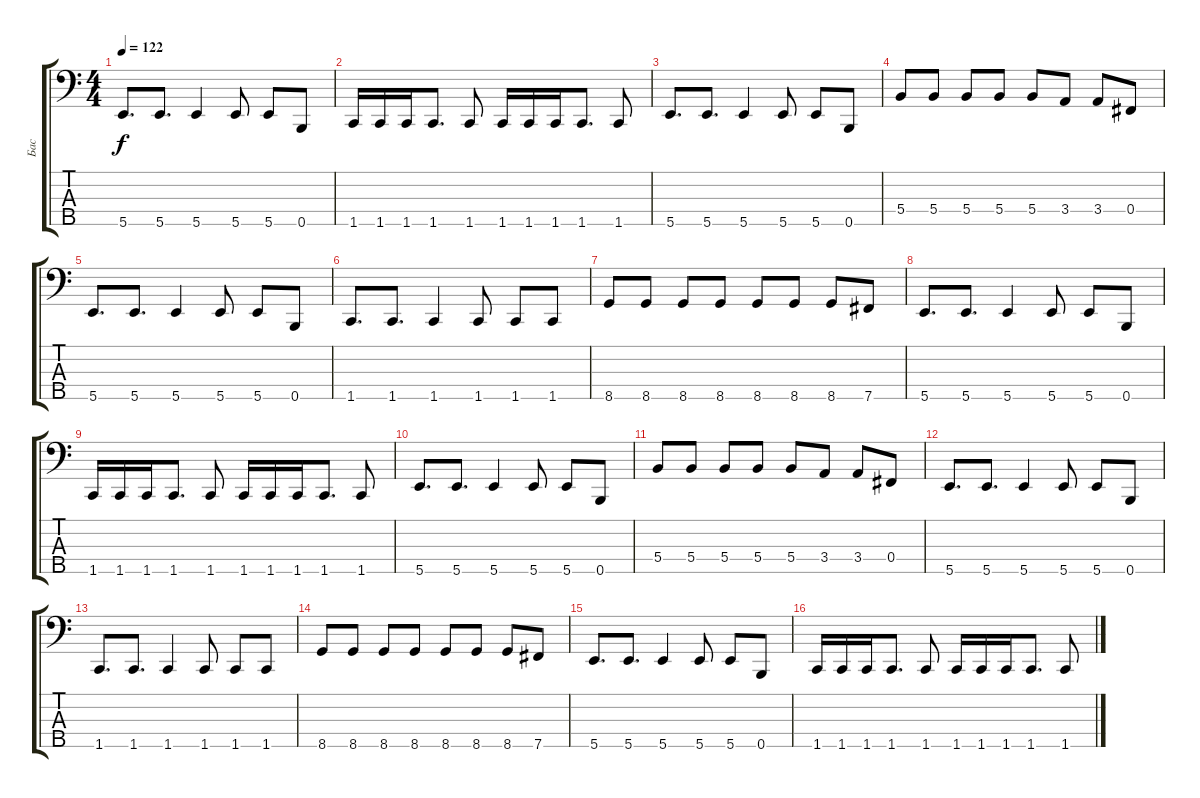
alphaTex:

\track ("Бас" "Бас") {instrument electricbassfinger}
\staff {score tabs}
\tuning (A2 E2 B1 Gb1 B0) {hide}
\ts (4 4)
\tempo 122
\clef f4
\ks c
5.5.8{d dy f} 5.5.8{d} 5.5.4 5.5.8 5.5.8 0.5.8 |
1.5.16 1.5.16 1.5.16 1.5.8{d} 1.5.8 1.5.16 1.5.16 1.5.16 1.5.8{d} 1.5.8 |
5.5.8{d} 5.5.8{d} 5.5.4 5.5.8 5.5.8 0.5.8 |
5.4.8 5.4.8 5.4.8 5.4.8 5.4.8 3.4.8 3.4.8 0.4.8 |
5.5.8{d} 5.5.8{d} 5.5.4 5.5.8 5.5.8 0.5.8 |
1.5.8{d} 1.5.8{d} 1.5.4 1.5.8 1.5.8 1.5.8 |
8.5.8 8.5.8 8.5.8 8.5.8 8.5.8 8.5.8 8.5.8 7.5.8 |
5.5.8{d} 5.5.8{d} 5.5.4 5.5.8 5.5.8 0.5.8 |
1.5.16 1.5.16 1.5.16 1.5.8{d} 1.5.8 1.5.16 1.5.16 1.5.16 1.5.8{d} 1.5.8 |
5.5.8{d} 5.5.8{d} 5.5.4 5.5.8 5.5.8 0.5.8 |
5.4.8 5.4.8 5.4.8 5.4.8 5.4.8 3.4.8 3.4.8 0.4.8 |
5.5.8{d} 5.5.8{d} 5.5.4 5.5.8 5.5.8 0.5.8 |
1.5.8{d} 1.5.8{d} 1.5.4 1.5.8 1.5.8 1.5.8 |
8.5.8 8.5.8 8.5.8 8.5.8 8.5.8 8.5.8 8.5.8 7.5.8 |
5.5.8{d} 5.5.8{d} 5.5.4 5.5.8 5.5.8 0.5.8 |
1.5.16 1.5.16 1.5.16 1.5.8{d} 1.5.8 1.5.16 1.5.16 1.5.16 1.5.8{d} 1.5.8
